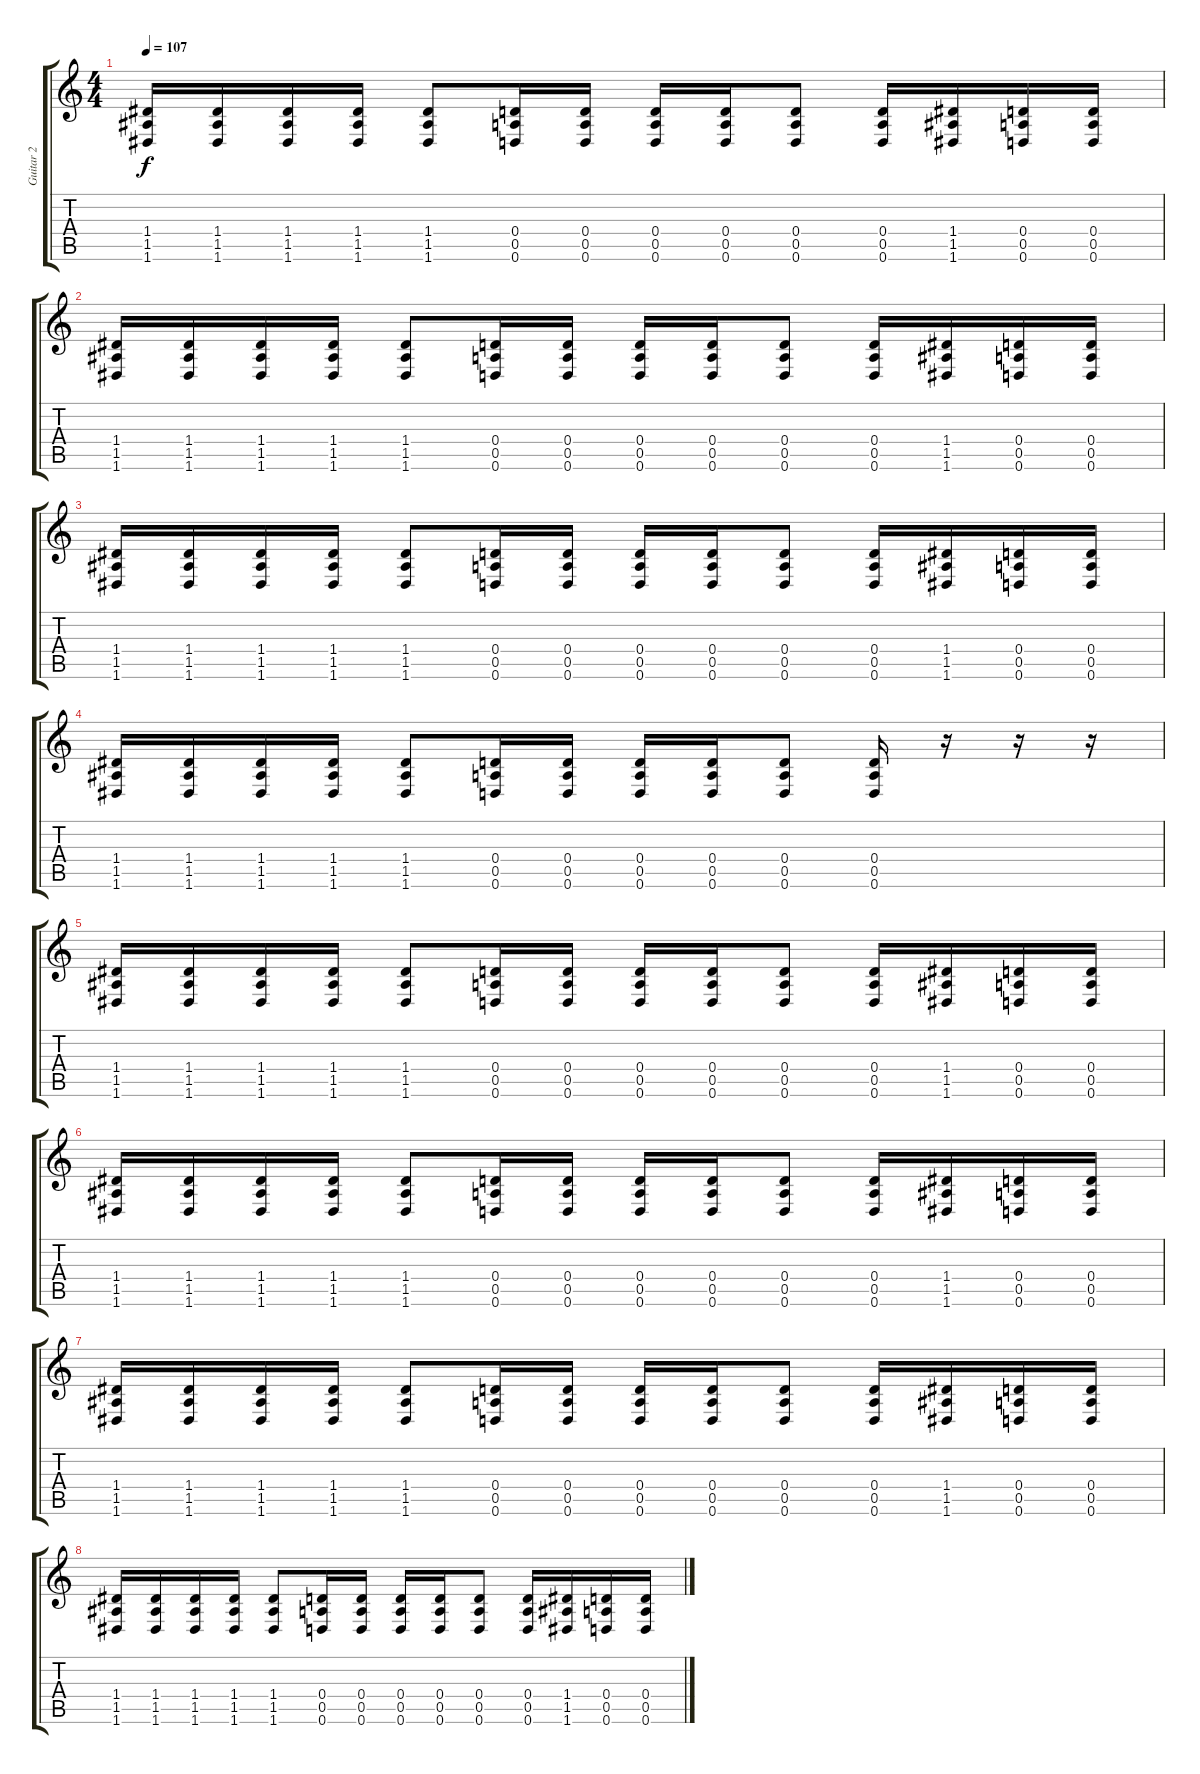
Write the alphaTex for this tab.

\track ("Guitar 2" "Guitar 2") {instrument distortionguitar}
\staff {score tabs}
\tuning (E4 B3 G3 D3 A2 D2) {hide}
\ts (4 4)
\tempo 107
\clef g2
\ks c
(1.4 1.5 1.6).16{dy f} (1.4 1.5 1.6).16 (1.4 1.5 1.6).16 (1.4 1.5 1.6).16 (1.4 1.5 1.6).8 (0.4 0.5 0.6).16 (0.4 0.5 0.6).16 (0.4 0.5 0.6).16 (0.4 0.5 0.6).16 (0.4 0.5 0.6).8 (0.4 0.5 0.6).16 (1.4 1.5 1.6).16 (0.4 0.5 0.6).16 (0.4 0.5 0.6).16 |
(1.4 1.5 1.6).16 (1.4 1.5 1.6).16 (1.4 1.5 1.6).16 (1.4 1.5 1.6).16 (1.4 1.5 1.6).8 (0.4 0.5 0.6).16 (0.4 0.5 0.6).16 (0.4 0.5 0.6).16 (0.4 0.5 0.6).16 (0.4 0.5 0.6).8 (0.4 0.5 0.6).16 (1.4 1.5 1.6).16 (0.4 0.5 0.6).16 (0.4 0.5 0.6).16 |
(1.4 1.5 1.6).16 (1.4 1.5 1.6).16 (1.4 1.5 1.6).16 (1.4 1.5 1.6).16 (1.4 1.5 1.6).8 (0.4 0.5 0.6).16 (0.4 0.5 0.6).16 (0.4 0.5 0.6).16 (0.4 0.5 0.6).16 (0.4 0.5 0.6).8 (0.4 0.5 0.6).16 (1.4 1.5 1.6).16 (0.4 0.5 0.6).16 (0.4 0.5 0.6).16 |
(1.4 1.5 1.6).16 (1.4 1.5 1.6).16 (1.4 1.5 1.6).16 (1.4 1.5 1.6).16 (1.4 1.5 1.6).8 (0.4 0.5 0.6).16 (0.4 0.5 0.6).16 (0.4 0.5 0.6).16 (0.4 0.5 0.6).16 (0.4 0.5 0.6).8 (0.4 0.5 0.6).16 r.16 r.16 r.16 |
(1.4 1.5 1.6).16 (1.4 1.5 1.6).16 (1.4 1.5 1.6).16 (1.4 1.5 1.6).16 (1.4 1.5 1.6).8 (0.4 0.5 0.6).16 (0.4 0.5 0.6).16 (0.4 0.5 0.6).16 (0.4 0.5 0.6).16 (0.4 0.5 0.6).8 (0.4 0.5 0.6).16 (1.4 1.5 1.6).16 (0.4 0.5 0.6).16 (0.4 0.5 0.6).16 |
(1.4 1.5 1.6).16 (1.4 1.5 1.6).16 (1.4 1.5 1.6).16 (1.4 1.5 1.6).16 (1.4 1.5 1.6).8 (0.4 0.5 0.6).16 (0.4 0.5 0.6).16 (0.4 0.5 0.6).16 (0.4 0.5 0.6).16 (0.4 0.5 0.6).8 (0.4 0.5 0.6).16 (1.4 1.5 1.6).16 (0.4 0.5 0.6).16 (0.4 0.5 0.6).16 |
(1.4 1.5 1.6).16 (1.4 1.5 1.6).16 (1.4 1.5 1.6).16 (1.4 1.5 1.6).16 (1.4 1.5 1.6).8 (0.4 0.5 0.6).16 (0.4 0.5 0.6).16 (0.4 0.5 0.6).16 (0.4 0.5 0.6).16 (0.4 0.5 0.6).8 (0.4 0.5 0.6).16 (1.4 1.5 1.6).16 (0.4 0.5 0.6).16 (0.4 0.5 0.6).16 |
(1.4 1.5 1.6).16 (1.4 1.5 1.6).16 (1.4 1.5 1.6).16 (1.4 1.5 1.6).16 (1.4 1.5 1.6).8 (0.4 0.5 0.6).16 (0.4 0.5 0.6).16 (0.4 0.5 0.6).16 (0.4 0.5 0.6).16 (0.4 0.5 0.6).8 (0.4 0.5 0.6).16 (1.4 1.5 1.6).16 (0.4 0.5 0.6).16 (0.4 0.5 0.6).16
